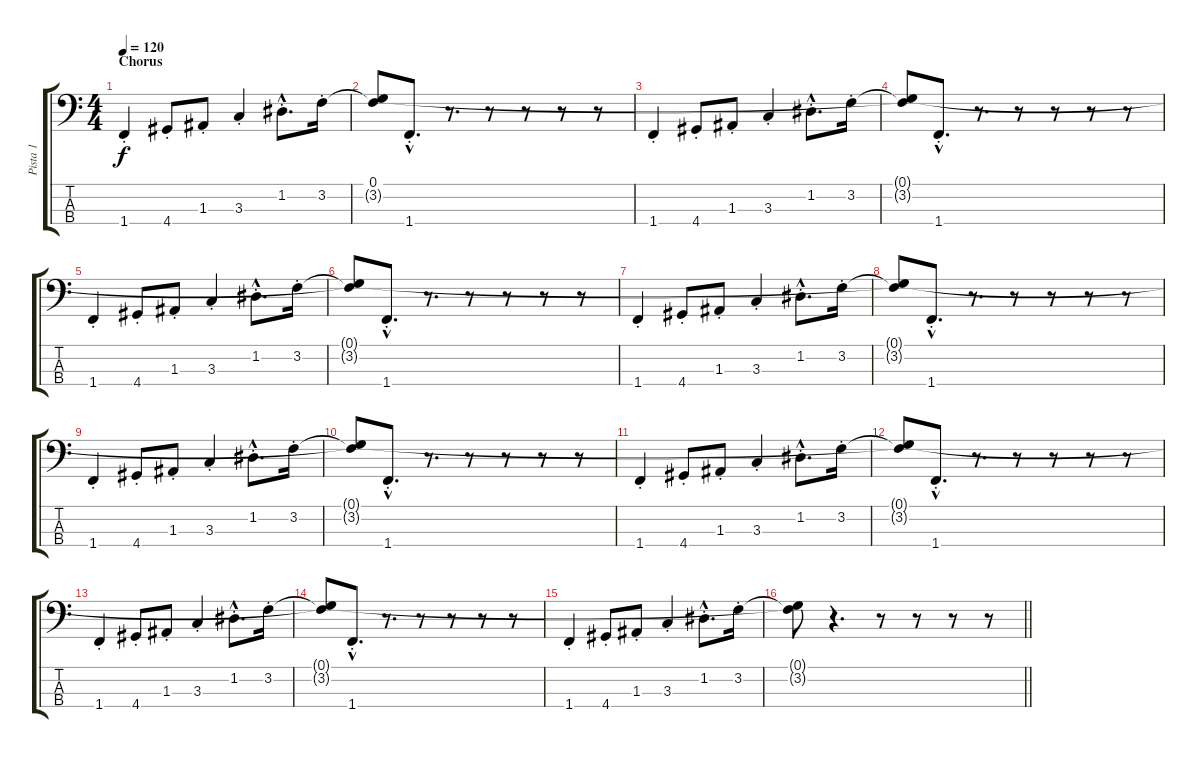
\track ("Pista 1" "Pista 1") {instrument electricbassfinger}
\staff {score tabs}
\tuning (G2 D2 A1 E1) {hide}
\ts (4 4)
\section ("" "Chorus")
\tempo 120
\clef f4
\ks c
1.4{st}.4{dy f} 4.4{st}.8 1.3{st}.8 3.3{st}.4 1.2{hac st}.8{d} 3.2{st}.16 |
(0.1{t} 3.2{t}).8 1.4{hac st}.8{d} r.8{d} r.8 r.8 r.8 r.8 |
1.4{st}.4 4.4{st}.8 1.3{st}.8 3.3{st}.4 1.2{hac st}.8{d} 3.2{st}.16 |
(0.1{t} 3.2{t}).8 1.4{hac st}.8{d} r.8{d} r.8 r.8 r.8 r.8 |
1.4{st}.4 4.4{st}.8 1.3{st}.8 3.3{st}.4 1.2{hac st}.8{d} 3.2{st}.16 |
(0.1{t} 3.2{t}).8 1.4{hac st}.8{d} r.8{d} r.8 r.8 r.8 r.8 |
1.4{st}.4 4.4{st}.8 1.3{st}.8 3.3{st}.4 1.2{hac st}.8{d} 3.2{st}.16 |
(0.1{t} 3.2{t}).8 1.4{hac st}.8{d} r.8{d} r.8 r.8 r.8 r.8 |
1.4{st}.4 4.4{st}.8 1.3{st}.8 3.3{st}.4 1.2{hac st}.8{d} 3.2{st}.16 |
(0.1{t} 3.2{t}).8 1.4{hac st}.8{d} r.8{d} r.8 r.8 r.8 r.8 |
1.4{st}.4 4.4{st}.8 1.3{st}.8 3.3{st}.4 1.2{hac st}.8{d} 3.2{st}.16 |
(0.1{t} 3.2{t}).8 1.4{hac st}.8{d} r.8{d} r.8 r.8 r.8 r.8 |
1.4{st}.4 4.4{st}.8 1.3{st}.8 3.3{st}.4 1.2{hac st}.8{d} 3.2{st}.16 |
(0.1{t} 3.2{t}).8 1.4{hac st}.8{d} r.8{d} r.8 r.8 r.8 r.8 |
1.4{st}.4 4.4{st}.8 1.3{st}.8 3.3{st}.4 1.2{hac st}.8{d} 3.2{st}.16 |
\barLineRight lightlight
(0.1{t} 3.2{t}).8 r.4{d} r.8 r.8 r.8 r.8
